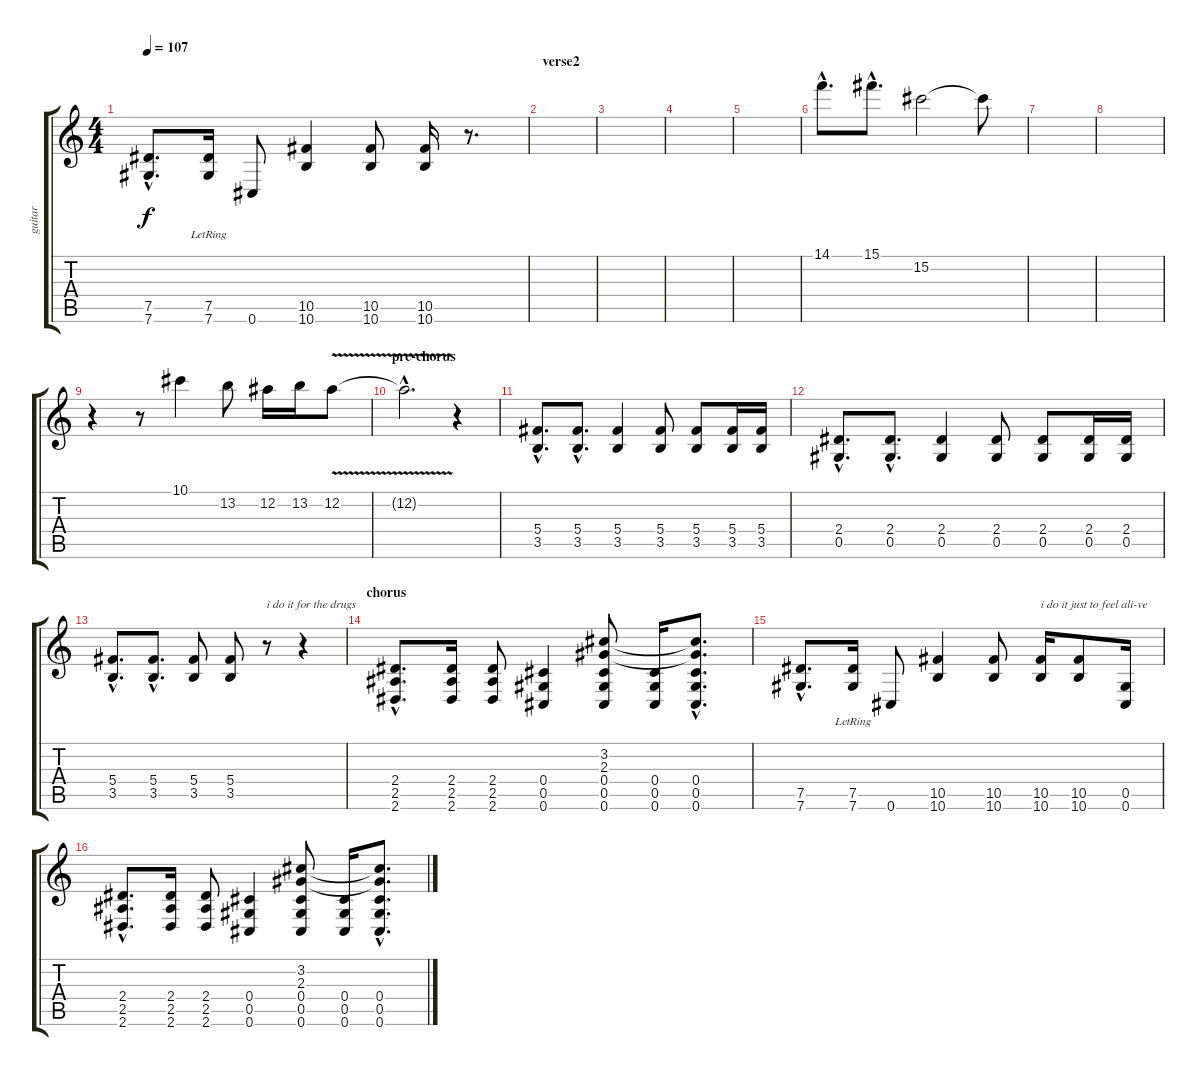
\track ("guitar" "guitar") {instrument distortionguitar}
\staff {score tabs}
\tuning (Eb4 Bb3 Gb3 Db3 Ab2 Db2) {hide}
\ts (4 4)
\tempo 107
\clef g2
\ks c
(7.5{hac} 7.6{hac}).8{d dy f} (7.5{lr} 7.6).16 0.6.8 (10.5 10.6).4 (10.5 10.6).8 (10.5 10.6).16 r.8{d} |
\section ("" "verse2")
|
|
|
|
14.1{hac}.8{d volume 0} 15.1{hac}.8{d} 15.2.2 15.2{t}.8 |
|
|
r.4 r.8 10.1.4 13.2.8 12.2.16 13.2.16 12.2{v}.8 |
\section ("" "pre-chorus")
12.2{hac t}.2{d volume 4} r.4{volume 4} |
(5.4{hac} 3.5{hac}).8{d volume 8} (5.4{hac} 3.5{hac}).8{d} (5.4 3.5).4 (5.4 3.5).8 (5.4 3.5).8 (5.4 3.5).16 (5.4 3.5).16 |
(2.4{hac} 0.5{hac}).8{d volume 12} (2.4{hac} 0.5{hac}).8{d} (2.4 0.5).4 (2.4 0.5).8 (2.4 0.5).8 (2.4 0.5).16 (2.4 0.5).16 |
(5.4{hac} 3.5{hac}).8{d volume 16} (5.4{hac} 3.5{hac}).8{d} (5.4 3.5).8 (5.4 3.5).8 r.8{txt "i do it for the drugs"} r.4 |
\section ("" "chorus")
(2.4{hac} 2.5{hac} 2.6{hac}).8{d} (2.4 2.5 2.6).16 (2.4 2.5 2.6).8 (0.4 0.5 0.6).4 (3.2 2.3 0.4 0.5 0.6).8 (0.4 0.5 0.6).16 (3.2{hac t} 2.3{hac t} 0.4{hac} 0.5{hac} 0.6{hac}).8{d} |
(7.5{hac} 7.6{hac}).8{d} (7.5{lr} 7.6).16 0.6.8 (10.5 10.6).4 (10.5 10.6).8 (10.5 10.6).16{txt "i do it just to feel ali-ve"} (10.5 10.6).8 (0.5 0.6).16 |
(2.4{hac} 2.5{hac} 2.6{hac}).8{d} (2.4 2.5 2.6).16 (2.4 2.5 2.6).8 (0.4 0.5 0.6).4 (3.2 2.3 0.4 0.5 0.6).8 (0.4 0.5 0.6).16 (3.2{hac t} 2.3{hac t} 0.4{hac} 0.5{hac} 0.6{hac}).8{d}
